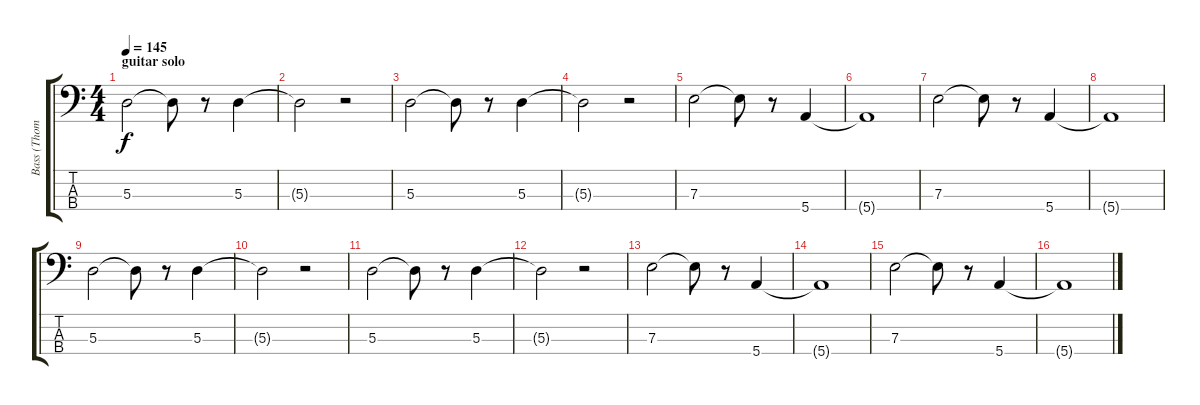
\track ("Bass (Thompson)" "Bass (Thom") {instrument electricbassfinger}
\staff {score tabs}
\tuning (G2 D2 A1 E1) {hide}
\ts (4 4)
\section ("" "guitar solo")
\tempo 145
\clef f4
\ks c
5.3.2{dy f} 5.3{t}.8 r.8 5.3.4 |
5.3{t}.2 r.2 |
5.3.2 5.3{t}.8 r.8 5.3.4 |
5.3{t}.2 r.2 |
7.3.2 7.3{t}.8 r.8 5.4.4 |
5.4{t}.1 |
7.3.2 7.3{t}.8 r.8 5.4.4 |
5.4{t}.1 |
5.3.2 5.3{t}.8 r.8 5.3.4 |
5.3{t}.2 r.2 |
5.3.2 5.3{t}.8 r.8 5.3.4 |
5.3{t}.2 r.2 |
7.3.2 7.3{t}.8 r.8 5.4.4 |
5.4{t}.1 |
7.3.2 7.3{t}.8 r.8 5.4.4 |
5.4{t}.1
